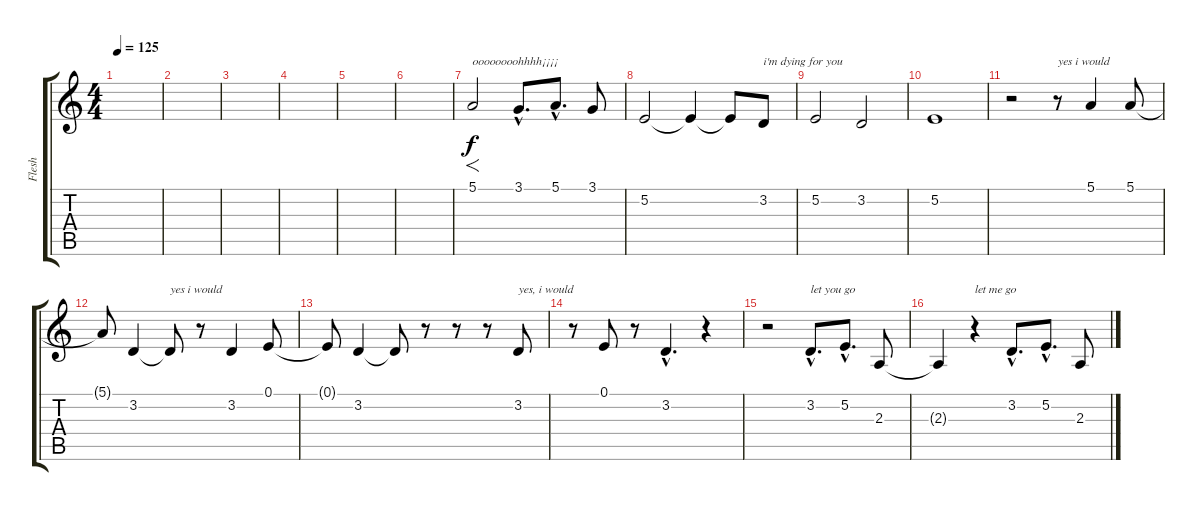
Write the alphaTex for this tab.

\track ("Flesh" "Flesh") {instrument oboe}
\staff {score tabs}
\tuning (E4 B3 G3 D3 A2 E2) {hide}
\ts (4 4)
\tempo 125
\clef g2
\ks c
|
|
|
|
|
|
5.1.2{f txt "oooooooohhhh¡¡¡¡"} 3.1{hac}.8{d} 5.1{hac}.8{d} 3.1.8 |
5.2.2 5.2{t}.4 5.2{t}.8 3.2.8{txt "i'm dying for you"} |
5.2.2 3.2.2 |
5.2.1 |
r.2 r.8{txt "yes i would"} 5.1.4 5.1.8 |
5.1{t}.8 3.2.4 3.2{t}.8{txt "yes i would"} r.8 3.2.4 0.1.8 |
0.1{t}.8 3.2.4 3.2{t}.8 r.8 r.8 r.8 3.2.8{txt "yes, i would"} |
r.8 0.1.8 r.8 3.2{hac}.4{d} r.4 |
r.2 3.2{hac}.8{d txt "let you go"} 5.2{hac}.8{d} 2.3.8 |
2.3{t}.4 r.4{txt "let me go"} 3.2{hac}.8{d} 5.2{hac}.8{d} 2.3.8
